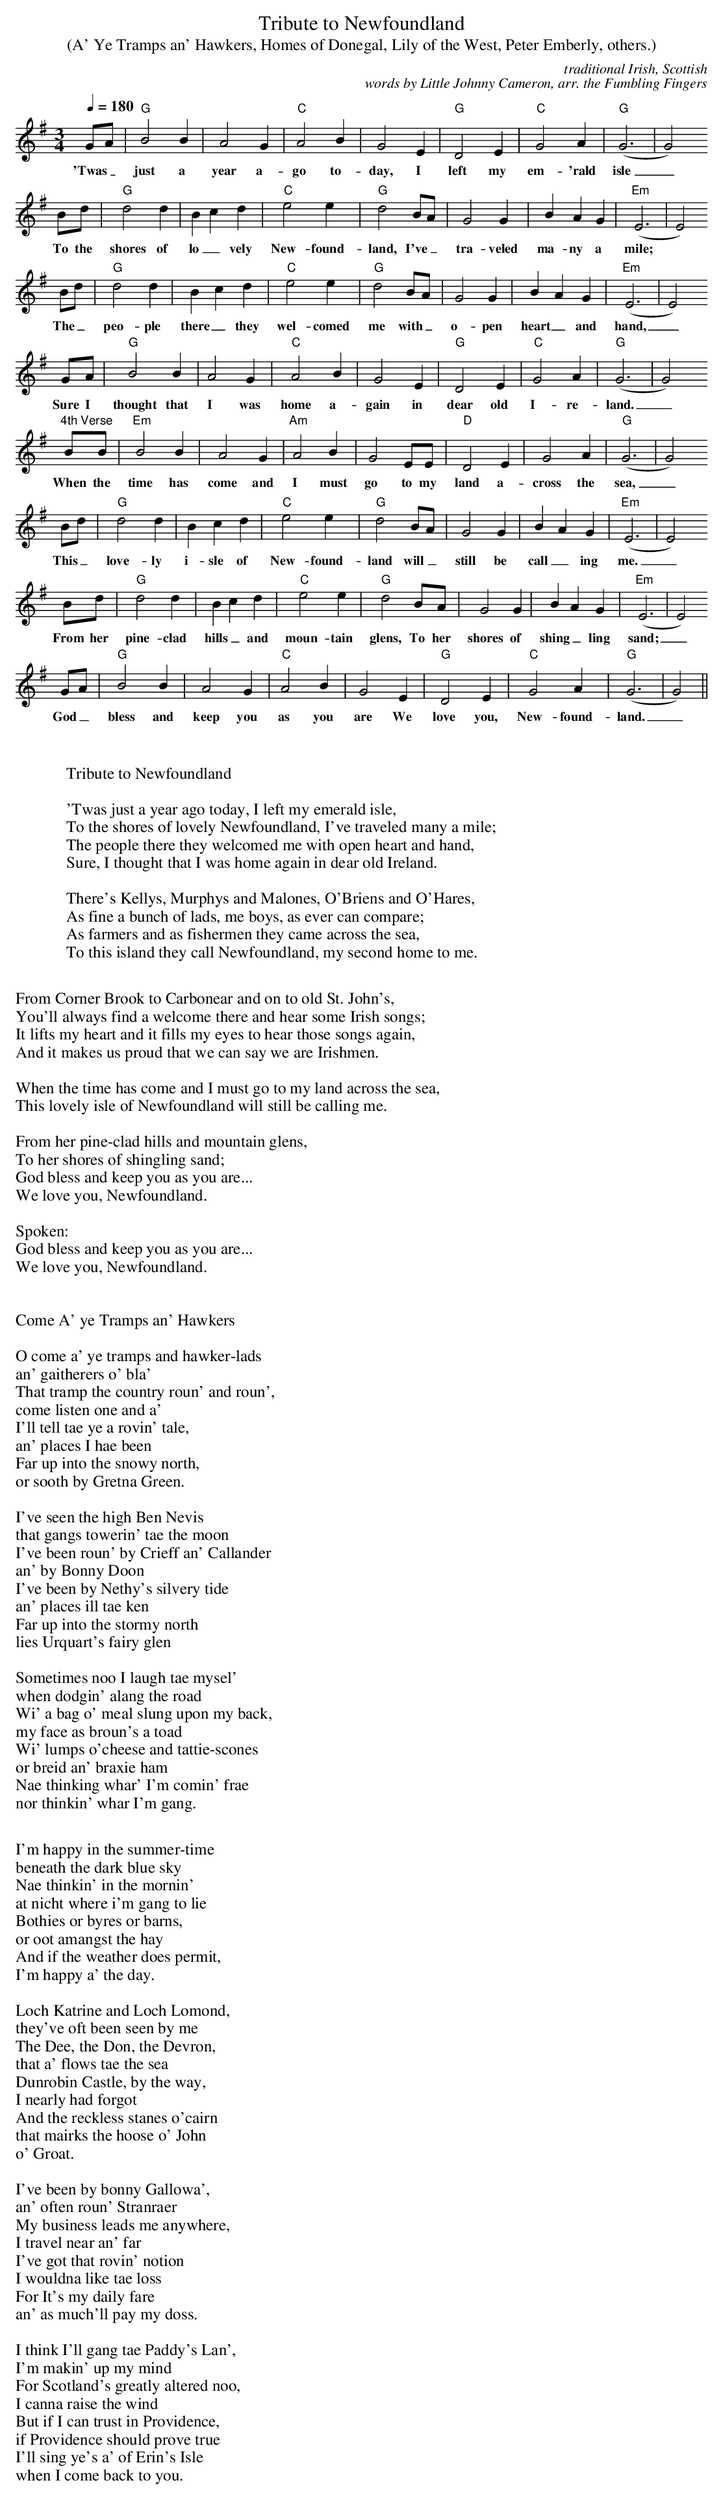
X:1
T: Tribute to Newfoundland
T:(A' Ye Tramps an' Hawkers, Homes of Donegal, Lily of the West, Peter Emberly, others.)
C: traditional Irish, Scottish
C: words by Little Johnny Cameron, arr. the Fumbling Fingers
M: 3/4
L: 1/4
Q:1/4=180
K: Gmaj
G/A/|"G"B2B|A2G|"C"A2B|G2E|"G"D2E|"C"G2A|("G"G3|G2)
w:'Twas_ just a year a-go to-day, I left my em-'rald isle_
B/d/|"G"d2d|Bcd|"C"e2e|"G"d2B/A/|G2G|BAG|("Em"E3|E2)
w:To the shores of lo_vely New-found-land, I've_ tra-veled ma-ny a mile;
B/d/|"G"d2d|Bcd|"C"e2e|"G"d2B/A/|G2G|BAG|("Em"E3|E2)
w:The_ peo-ple there_ they wel-comed me with_ o-pen heart_ and hand,_
G/A/|"G"B2B|A2G|"C"A2B|G2E|"G"D2E|"C"G2A|("G"G3|G2)
w:Sure I thought that I was home a-gain in dear old I-re-land._
"^4th Verse"B/B/|"Em"B2B|A2G|"Am"A2B|G2E/E/|"D"D2E|G2A|("G"G3|G2)
w:When the time has come and I must go to my land a-cross the sea,_
B/d/|"G"d2d|Bcd|"C"e2e|"G"d2B/A/|G2G|BAG|("Em"E3|E2)
w:This_ love-ly i-sle of New-found-land will_ still be call_ing me._
B/d/|"G"d2d|Bcd|"C"e2e|"G"d2B/A/|G2G|BAG|("Em"E3|E2)
w:From her pine-clad hills_ and moun-tain glens, To her shores of shing_ling sand;_
G/A/|"G"B2B|A2G|"C"A2B|G2E|"G"D2E|"C"G2A|("G"G3|G2)||
w:God_ bless and keep you as you are We love you, New-found-land._
W:
W:
W:     Tribute to Newfoundland
W:
W:'Twas just a year ago today, I left my emerald isle,
W:To the shores of lovely Newfoundland, I've traveled many a mile;
W:The people there they welcomed me with open heart and hand,
W:Sure, I thought that I was home again in dear old Ireland.
W:
W:There's Kellys, Murphys and Malones, O'Briens and O'Hares,
W:As fine a bunch of lads, me boys, as ever can compare;
W:As farmers and as fishermen they came across the sea,
W:To this island they call Newfoundland, my second home to me.
W:
W:From Corner Brook to Carbonear and on to old St. John's,
W:You'll always find a welcome there and hear some Irish songs;
W:It lifts my heart and it fills my eyes to hear those songs again,
W:And it makes us proud that we can say we are Irishmen.
W:
W:When the time has come and I must go to my land across the sea,
W:This lovely isle of Newfoundland will still be calling me.
W:
W:From her pine-clad hills and mountain glens,
W:To her shores of shingling sand;
W:God bless and keep you as you are...
W:We love you, Newfoundland.
W:
W:Spoken:
W:God bless and keep you as you are...
W:We love you, Newfoundland.
W:
W:
W:Come A' ye Tramps an' Hawkers
W:
W:O come a' ye tramps and hawker-lads
W:an' gaitherers o' bla'
W:That tramp the country roun' and roun',
W:come listen one and a'
W:I'll tell tae ye a rovin' tale,
W:an' places I hae been
W:Far up into the snowy north,
W:or sooth by Gretna Green.
W:
W:I've seen the high Ben Nevis
W:that gangs towerin' tae the moon
W:I've been roun' by Crieff an' Callander
W:an' by Bonny Doon
W:I've been by Nethy's silvery tide
W:an' places ill tae ken
W:Far up into the stormy north
W:lies Urquart's fairy glen
W:
W:Sometimes noo I laugh tae mysel'
W:when dodgin' alang the road
W:Wi' a bag o' meal slung upon my back,
W:my face as broun's a toad
W:Wi' lumps o'cheese and tattie-scones
W:or breid an' braxie ham
W:Nae thinking whar' I'm comin' frae
W:nor thinkin' whar I'm gang.
W:
W:I'm happy in the summer-time
W:beneath the dark blue sky
W:Nae thinkin' in the mornin'
W:at nicht where i'm gang to lie
W:Bothies or byres or barns,
W:or oot amangst the hay
W:And if the weather does permit,
W:I'm happy a' the day.
W:
W:Loch Katrine and Loch Lomond,
W:they've oft been seen by me
W:The Dee, the Don, the Devron,
W:that a' flows tae the sea
W:Dunrobin Castle, by the way,
W:I nearly had forgot
W:And the reckless stanes o'cairn
W:that mairks the hoose o' John
W:o' Groat.
W:
W:I've been by bonny Gallowa',
W:an' often roun' Stranraer
W:My business leads me anywhere,
W:I travel near an' far
W:I've got that rovin' notion
W:I wouldna like tae loss
W:For It's my daily fare
W:an' as much'll pay my doss.
W:
W:I think I'll gang tae Paddy's Lan',
W:I'm makin' up my mind
W:For Scotland's greatly altered noo,
W:I canna raise the wind
W:But if I can trust in Providence,
W:if Providence should prove true
W:I'll sing ye's a' of Erin's Isle
W:when I come back to you.
